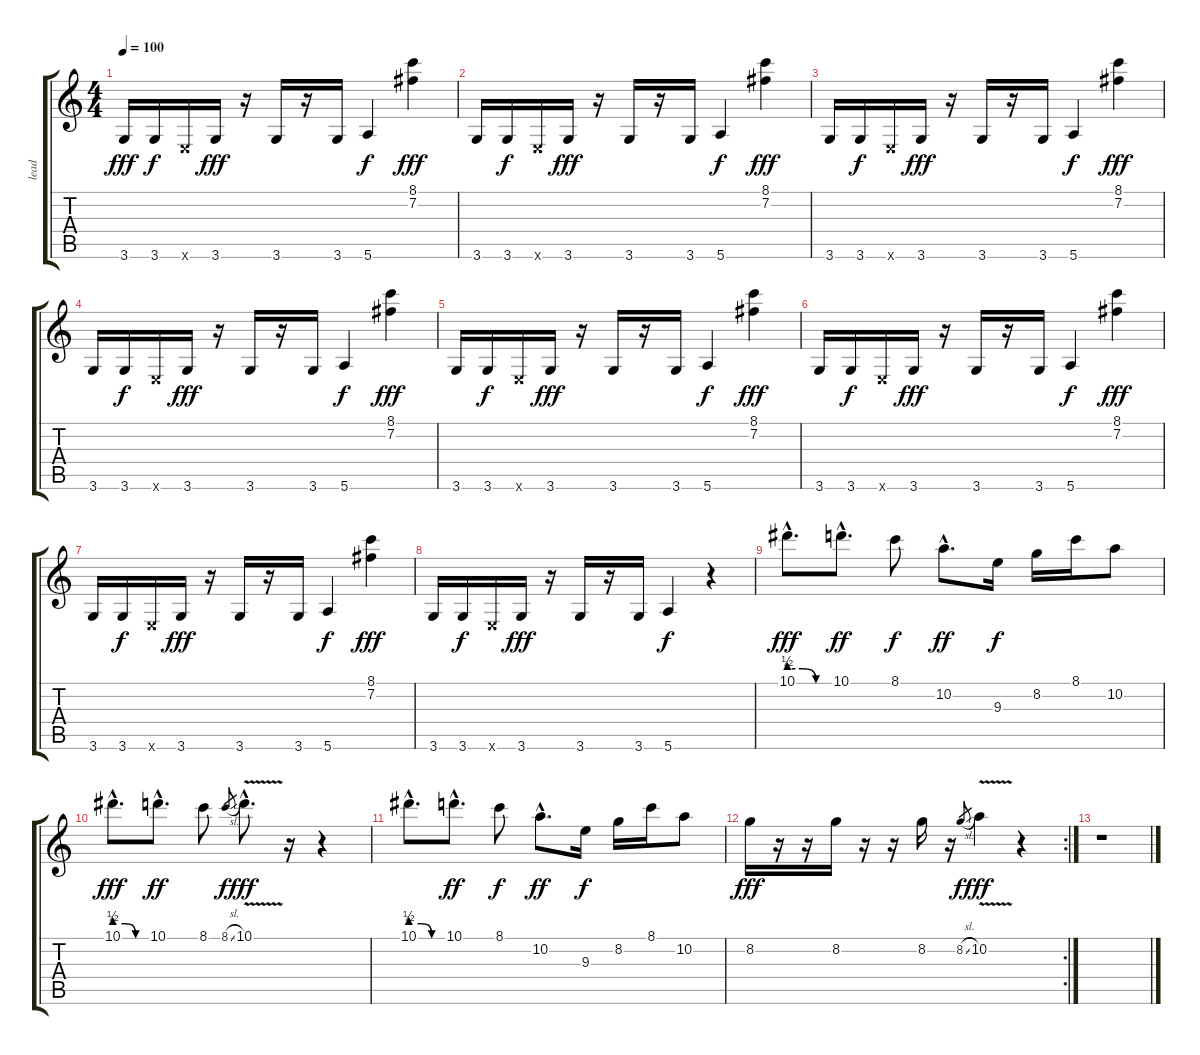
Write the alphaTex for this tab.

\track ("lead" "lead") {instrument acousticguitarsteel}
\staff {score tabs}
\tuning (E4 B3 G3 D3 A2 E2) {hide}
\ts (4 4)
\tempo 100
\clef g2
\ks c
3.6.16{dy fff} 3.6.16{dy f} 0.6{x}.16 3.6.16{dy fff} r.16 3.6.16 r.16 3.6.16 5.6.4{dy f} (8.1 7.2).4{dy fff} |
3.6.16 3.6.16{dy f} 0.6{x}.16 3.6.16{dy fff} r.16 3.6.16 r.16 3.6.16 5.6.4{dy f} (8.1 7.2).4{dy fff} |
3.6.16 3.6.16{dy f} 0.6{x}.16 3.6.16{dy fff} r.16 3.6.16 r.16 3.6.16 5.6.4{dy f} (8.1 7.2).4{dy fff} |
3.6.16 3.6.16{dy f} 0.6{x}.16 3.6.16{dy fff} r.16 3.6.16 r.16 3.6.16 5.6.4{dy f} (8.1 7.2).4{dy fff} |
3.6.16 3.6.16{dy f} 0.6{x}.16 3.6.16{dy fff} r.16 3.6.16 r.16 3.6.16 5.6.4{dy f} (8.1 7.2).4{dy fff} |
3.6.16 3.6.16{dy f} 0.6{x}.16 3.6.16{dy fff} r.16 3.6.16 r.16 3.6.16 5.6.4{dy f} (8.1 7.2).4{dy fff} |
3.6.16 3.6.16{dy f} 0.6{x}.16 3.6.16{dy fff} r.16 3.6.16 r.16 3.6.16 5.6.4{dy f} (8.1 7.2).4{dy fff} |
3.6.16 3.6.16{dy f} 0.6{x}.16 3.6.16{dy fff} r.16 3.6.16 r.16 3.6.16 5.6.4{dy f} r.4 |
10.1{be (custom 0 2 20 2 40 0 60 0) hac}.8{d dy fff} 10.1{hac}.8{d dy ff} 8.1.8{dy f} 10.2{hac}.8{d dy ff} 9.3.16{dy f} 8.2.16 8.1.16 10.2.8 |
10.1{be (custom 0 2 20 2 40 0 60 0) hac}.8{d dy fff} 10.1{hac}.8{d dy ff} 8.1.8 8.1{sl}.8{gr dy f} 10.1{v hac}.8{d dy fff} r.16 r.4 |
10.1{be (custom 0 2 20 2 40 0 60 0) hac}.8{d} 10.1{hac}.8{d dy ff} 8.1.8{dy f} 10.2{hac}.8{d dy ff} 9.3.16{dy f} 8.2.16 8.1.16 10.2.8 |
\rc 2
8.2.16{dy fff} r.16 r.16 8.2.16 r.16 r.16 8.2.16 r.16 8.2{sl}.8{gr dy f} 10.2{v}.4{dy fff} r.4 |
r.1
